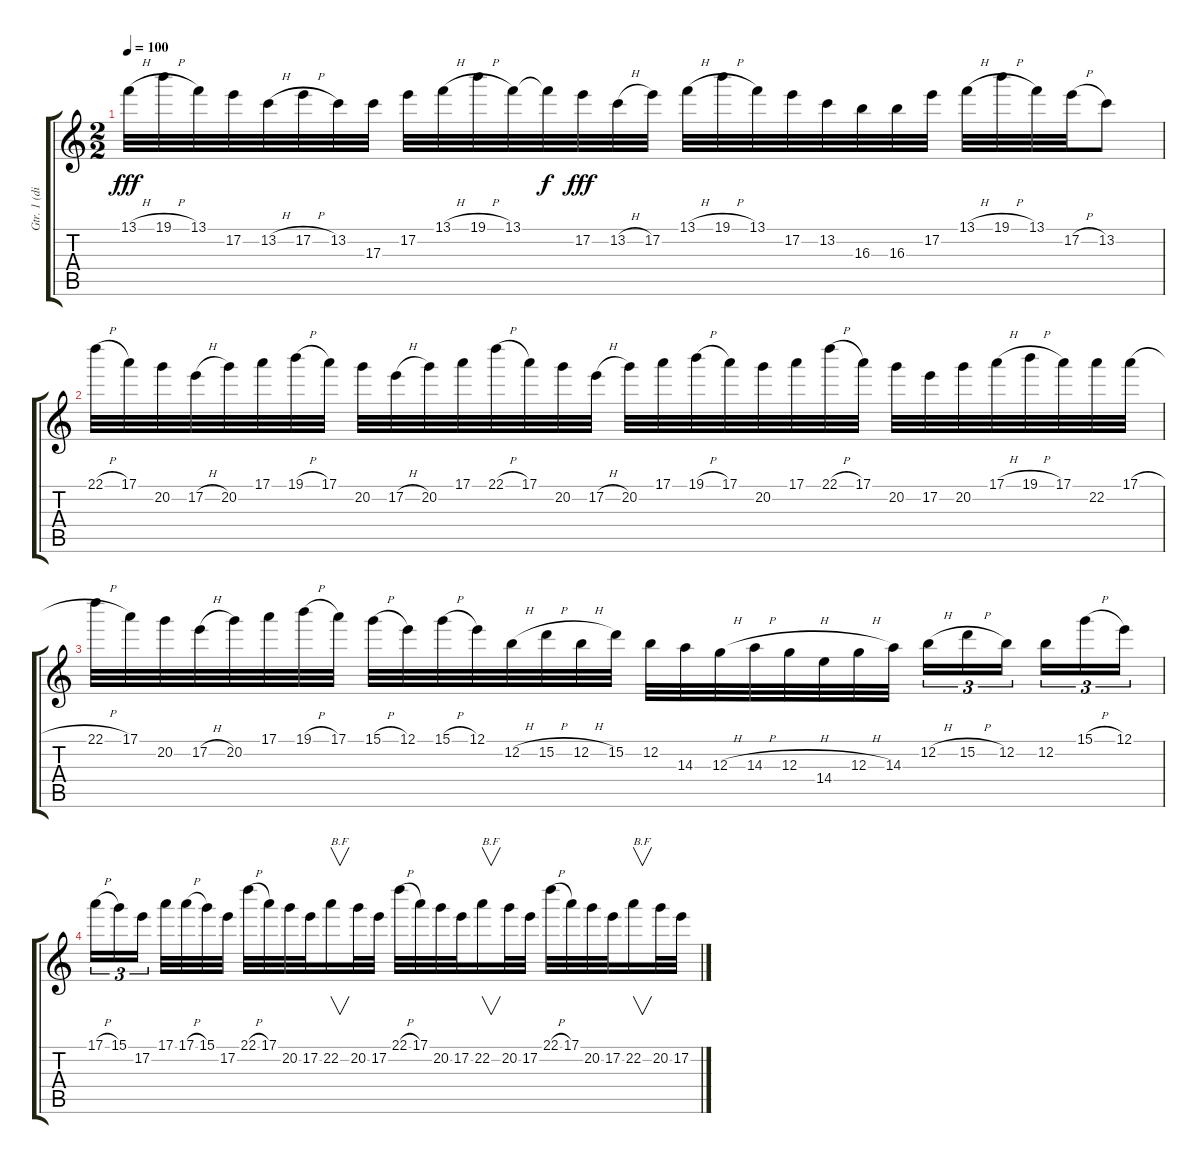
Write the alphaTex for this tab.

\track ("Gtr. 1 (disto.)" "Gtr. 1 (di") {instrument distortionguitar}
\staff {score tabs}
\tuning (E4 B3 G3 D3 A2 E2) {hide}
\ts (2 2)
\tempo 100
\clef g2
\ks c
13.1{h}.32{dy fff} 19.1{h}.32 13.1.32 17.2.32 13.2{h}.32 17.2{h}.32 13.2.32 17.3.32 17.2.32 13.1{h}.32 19.1{h}.32 13.1.32 13.1{t}.32{dy f} 17.2.32{dy fff} 13.2{h}.32 17.2.32 13.1{h}.32 19.1{h}.32 13.1.32 17.2.32 13.2.32 16.3.32 16.3.32 17.2.32 13.1{h}.32 19.1{h}.32 13.1.32 17.2{h}.32 13.2.8 |
22.1{h}.32 17.1.32 20.2.32 17.2{h}.32 20.2.32 17.1.32 19.1{h}.32 17.1.32 20.2.32 17.2{h}.32 20.2.32 17.1.32 22.1{h}.32 17.1.32 20.2.32 17.2{h}.32 20.2.32 17.1.32 19.1{h}.32 17.1.32 20.2.32 17.1.32 22.1{h}.32 17.1.32 20.2.32 17.2.32 20.2.32 17.1{h}.32 19.1{h}.32 17.1.32 22.2.32 17.1{h}.32 |
22.1{h}.32 17.1.32 20.2.32 17.2{h}.32 20.2.32 17.1.32 19.1{h}.32 17.1.32 15.1{h}.32 12.1.32 15.1{h}.32 12.1.32 12.2{h}.32 15.2{h}.32 12.2{h}.32 15.2.32 12.2.32 14.3.32 12.3{h}.32 14.3{h}.32 12.3{h}.32 14.4.32 12.3{h}.32 14.3.32{beam splitsecondary} 12.2{h}.16{tu (3 2)} 15.2{h}.16{tu (3 2)} 12.2.16{tu (3 2) beam splitsecondary} 12.2.16{tu (3 2)} 15.1{h}.16{tu (3 2)} 12.1.16{tu (3 2)} |
17.1{h}.16{tu (3 2)} 15.1.16{tu (3 2)} 17.2.16{tu (3 2) beam splitsecondary} 17.1.32 17.1{h}.32 15.1.32 17.2.32 22.1{h}.32 17.1.32 20.2.32 17.2.32 22.2.16{v txt "B.F"} 20.2.32 17.2.32 22.1{h}.32 17.1.32 20.2.32 17.2.32 22.2.16{v txt "B.F"} 20.2.32 17.2.32 22.1{h}.32 17.1.32 20.2.32 17.2.32 22.2.16{v txt "B.F"} 20.2.32 17.2.32
